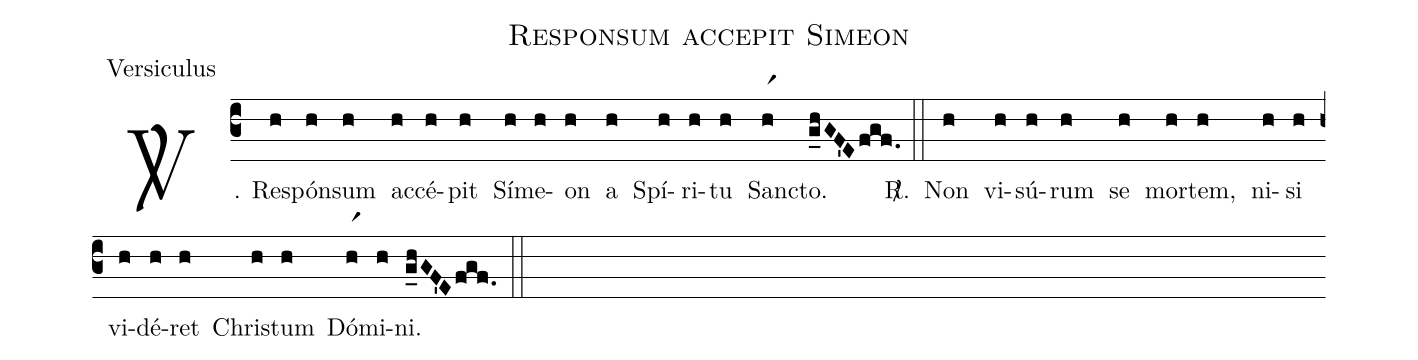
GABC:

name:Responsum accepit Simeon;
office-part:Versiculus;
%%
(c3)
<sp>V/</sp>. R{e}(h)spón(h)sum(h) ac(h)cé(h)pit(h) Sí(h)me(h)on(h) a(h) Spí(h)ri(h)tu(h) Sanc(hr1)to.(g_hGF'Efgf.) <sp>R/</sp>.(::)
Non(h) vi(h)sú(h)rum(h) se(h) mor(h)tem,(h) ni(h)si(h) vi(h)dé(h)ret(h) Chris(h)tum(h) Dó(hr1)mi(h)ni.(g_hGF'Efgf.) (::)
